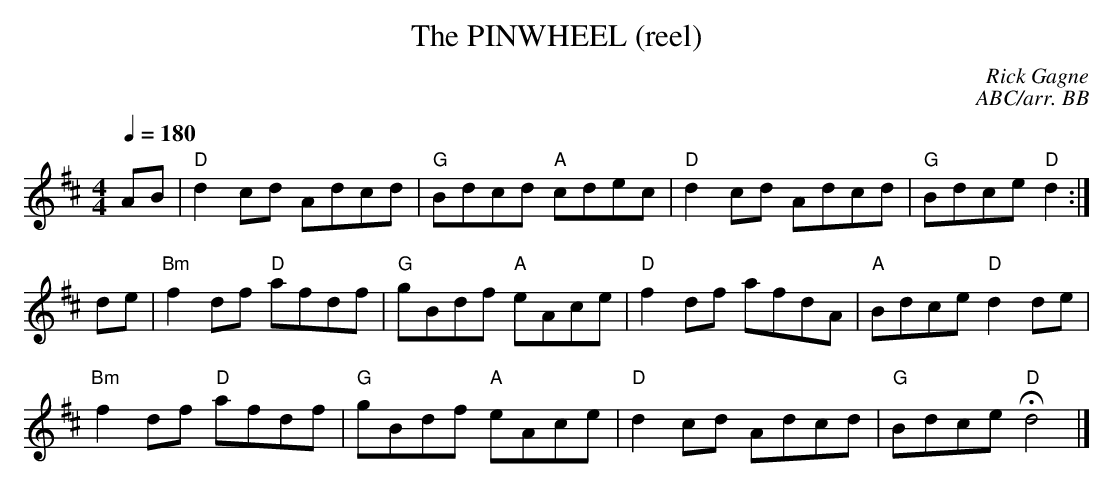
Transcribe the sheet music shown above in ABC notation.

X:1
T: PINWHEEL (reel), The
C: Rick Gagne
C:ABC/arr. BB
M: 4/4
Q:1/4=180
K: D
AB | "D"d2cd Adcd | "G"Bdcd "A"cdec | "D"d2cd Adcd | "G"Bdce "D"d2 :|
de | "Bm"f2df "D"afdf | "G"gBdf "A"eAce | "D"f2df afdA | "A"Bdce "D"d2de |
"Bm"f2df "D"afdf | "G"gBdf "A"eAce | "D"d2cd Adcd | "G"Bdce "D"Hd4 |]
